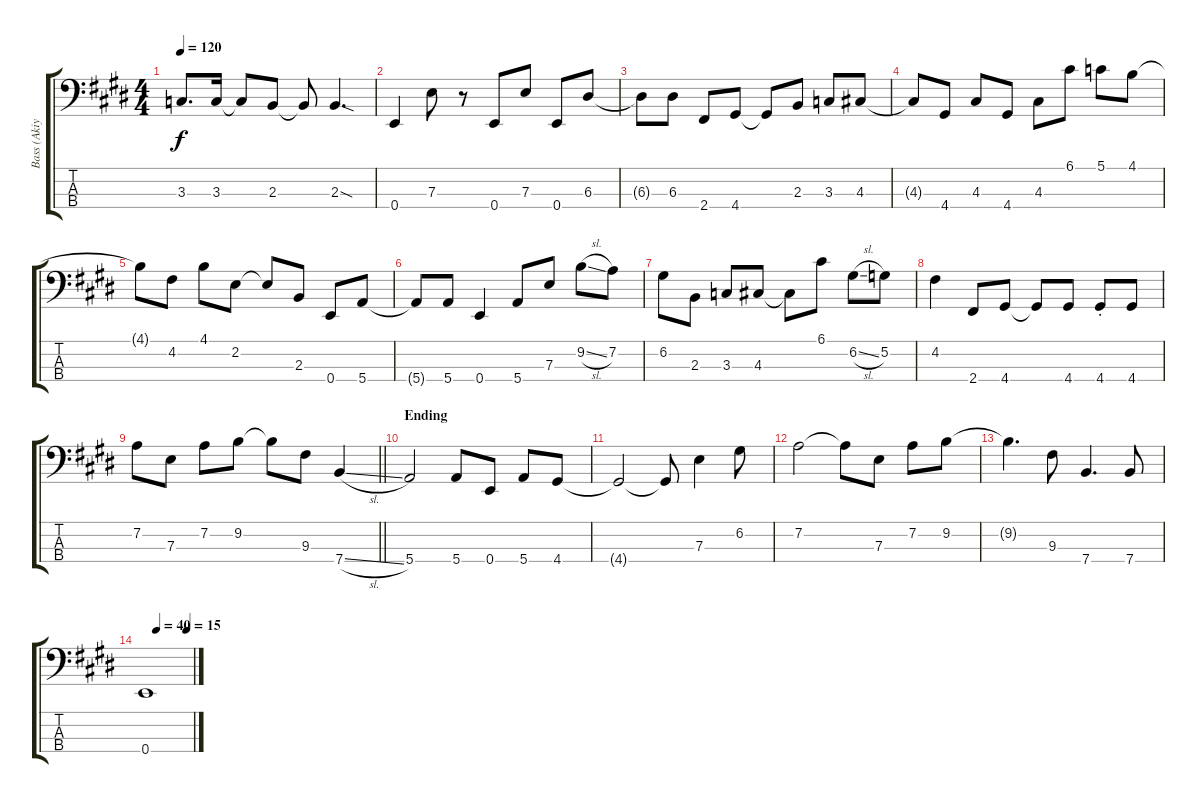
\track ("Bass (Akiyama Mio)" "Bass (Akiy") {instrument electricbassfinger}
\staff {score tabs}
\tuning (G2 D2 A1 E1) {hide}
\ts (4 4)
\tempo 120
\clef f4
\ks e
3.3.8{d dy f} 3.3.16 3.3{t}.8 2.3.8 2.3{t}.8 2.3{sod}.4{d} |
0.4.4 7.3.8 r.8 0.4.8 7.3.8 0.4.8 6.3.8 |
6.3{t}.8 6.3.8 2.4.8 4.4.8 4.4{t}.8 2.3.8 3.3.8 4.3.8 |
4.3{t}.8 4.4.8 4.3.8 4.4.8 4.3.8 6.1.8 5.1.8 4.1.8 |
4.1{t}.8 4.2.8 4.1.8 2.2.8 2.2{t}.8 2.3.8 0.4.8 5.4.8 |
5.4{t}.8 5.4.8 0.4.4 5.4.8 7.3.8 9.2{sl}.8 7.2.8 |
6.2.8 2.3.8 3.3.8 4.3.8 4.3{t}.8 6.1.8 6.2{sl}.8 5.2.8 |
4.2.4 2.4.8 4.4.8 4.4{t}.8 4.4.8 4.4{st}.8 4.4.8 |
\barLineRight lightlight
7.2.8 7.3.8 7.2.8 9.2.8 9.2{t}.8 9.3.8 7.4{sl}.4 |
\section ("" "Ending")
5.4.2 5.4.8 0.4.8 5.4.8 4.4.8 |
4.4{t}.2 4.4{t}.8 7.3.4 6.2.8 |
7.2.2 7.2{t}.8 7.3.8 7.2.8 9.2.8 |
9.2{t}.4{d} 9.3.8 7.4.4{d} 7.4.8 |
\tempo (40 0.25)
\tempo (15 0.875)
0.4.1
